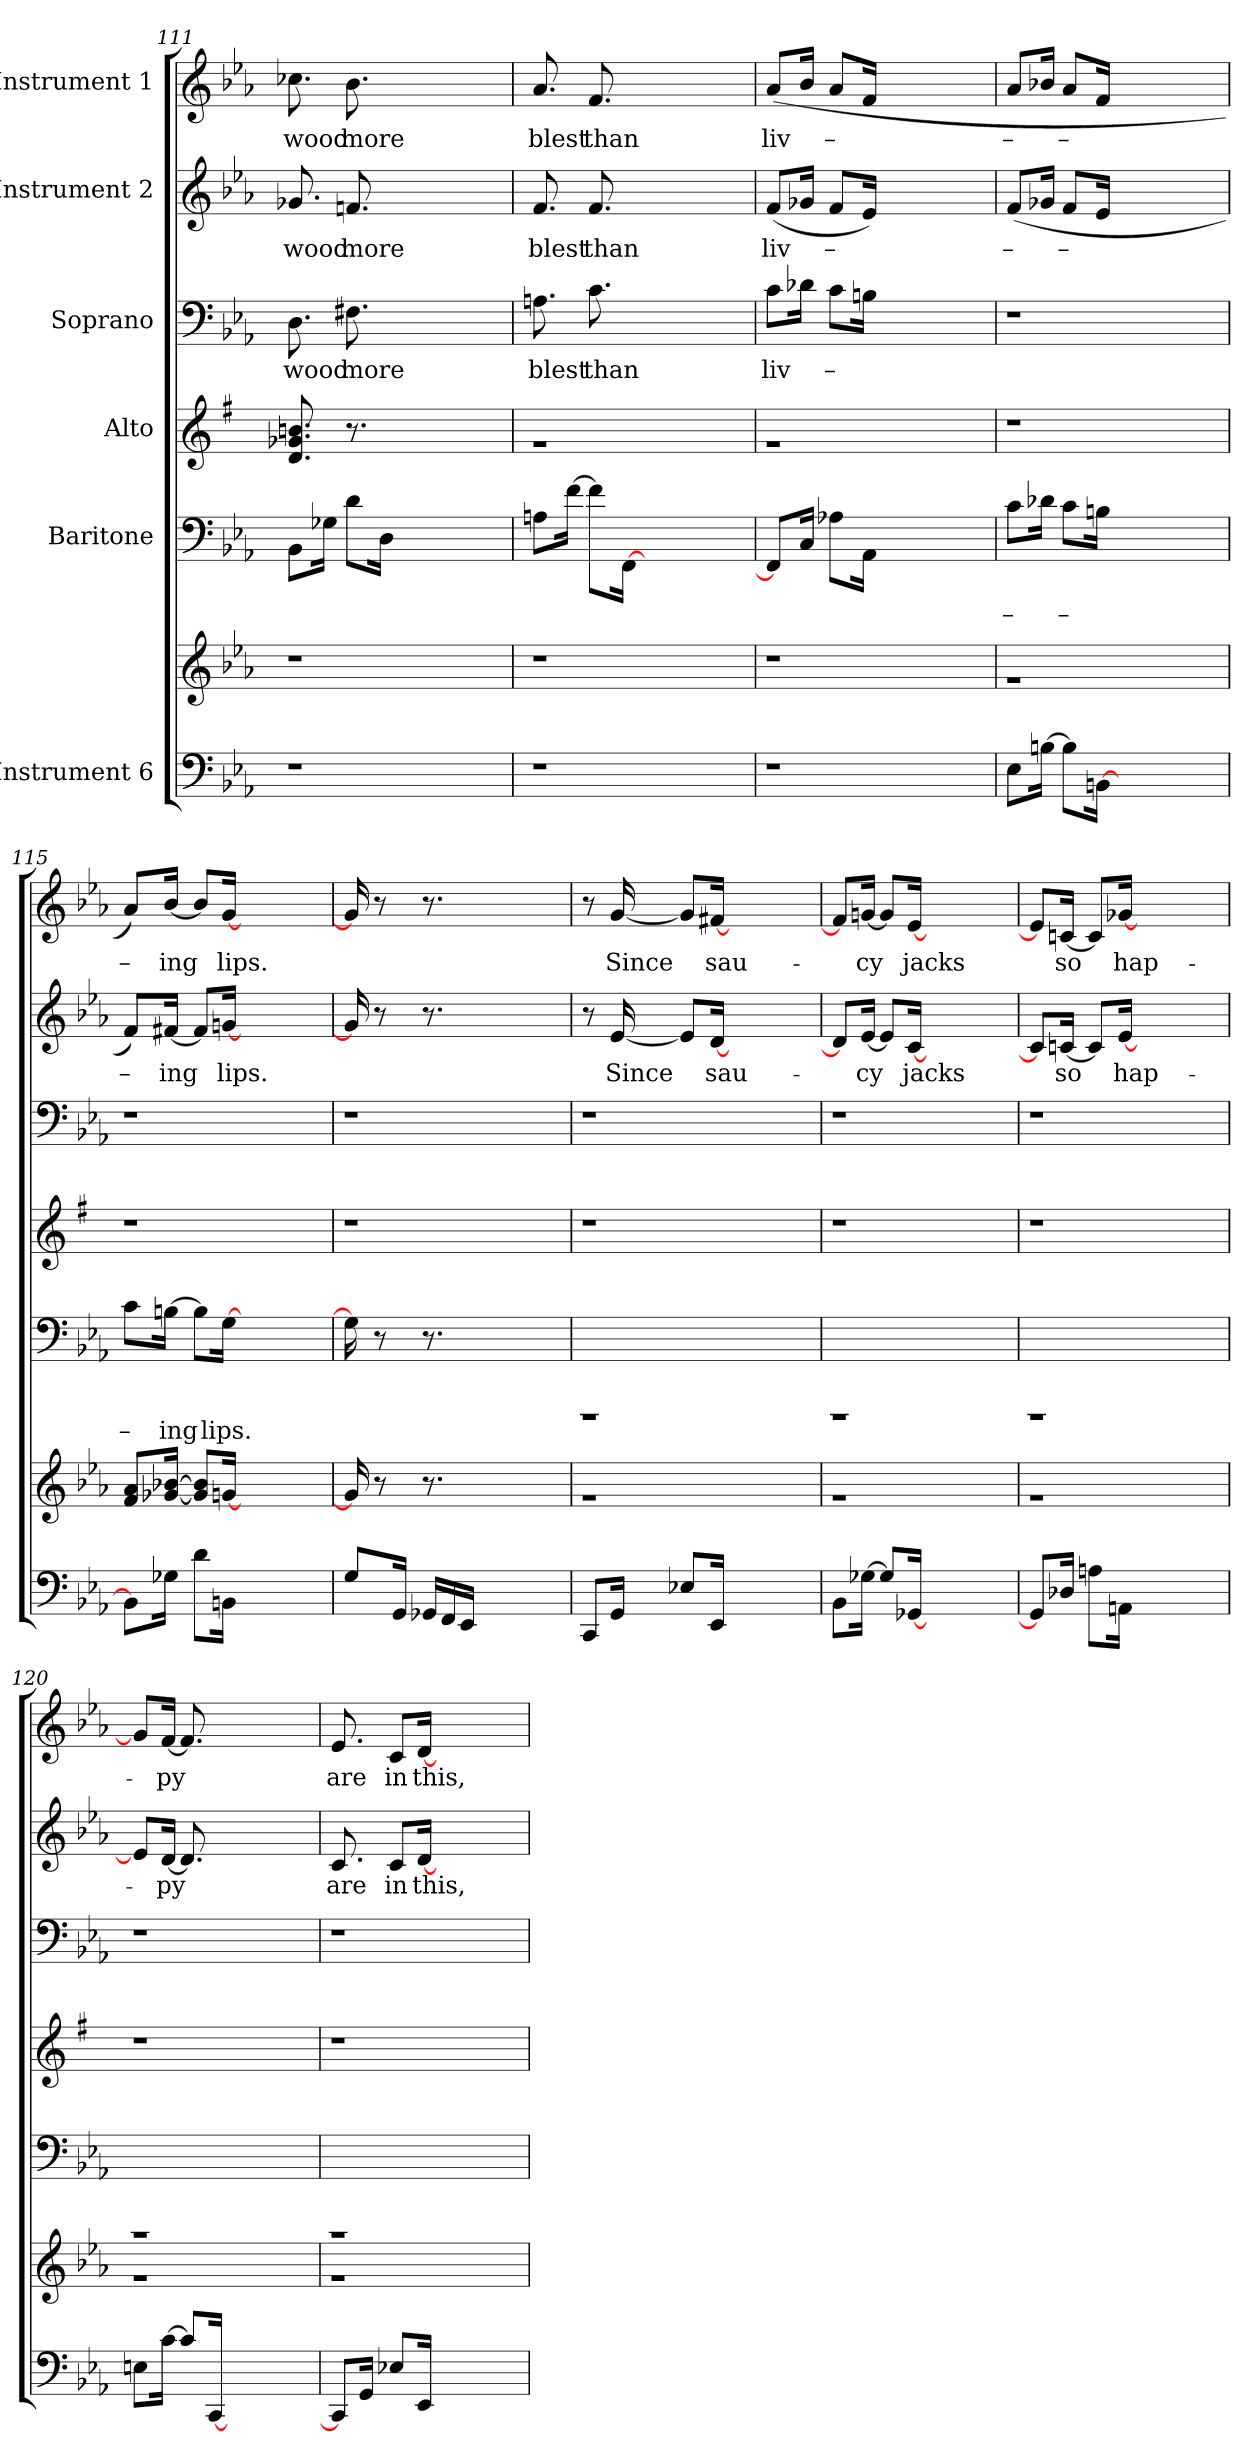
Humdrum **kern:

**kern	**kern	**kern	**text	**kern	**kern	**text	**kern	**text	**kern	**text
*part6	*part6	*part5	*part5	*part4	*part3	*part3	*part2	*part2	*part1	*part1
*staff7	*staff6	*staff5	*staff5	*staff4	*staff3	*staff3	*staff2	*staff2	*staff1	*staff1
*I"Instrument 6	*	*I"Baritone	*	*I"Alto	*I"Soprano	*	*I"Instrument 2	*	*I"Instrument 1	*
*clefF4	*clefG2	*clefF4	*	*clefG2	*clefF4	*	*clefG2	*	*clefG2	*
*ITrd2c3	*ITrd2c3	*ITrd2c3	*	*ITrd2c3	*	*	*	*	*	*
*k[]	*k[]	*k[]	*	*k[f#c#g#d#]	*k[b-e-a-]	*	*k[b-e-a-]	*	*k[b-e-a-]	*
*C:	*C:	*C:	*	*E:	*E-:	*	*E-:	*	*E-:	*
=111	=111	=111	=111	=111	=111	=111	=111	=111	=111	=111
!	!	!	!	!	!	!LO:LY:b:cj	!	!LO:LY:b:cj	!	!LO:LY:b:cj
1r	1r	8GG\L	.	8.g#X/ 8.e-/ 8.B/	8.D\	wood	8.g-X/	wood	8.cc-X\	wood
.	.	16E-X\J	.	.	.	.	.	.	.	.
!	!	!	!	!	!	!LO:LY:b:cj	!	!LO:LY:b:cj	!	!LO:LY:b:cj
.	.	8B\L	.	8.r	8.F#X\	more	8.fn/	more	8.b-\	more
.	.	16BB\J	.	.	.	.	.	.	.	.
.	.	2ryy	.	2ryy	2ryy	.	2ryy	.	2ryy	.
.	.	8ryy	.	8ryy	8ryy	.	8ryy	.	8ryy	.
=112	=112	=112	=112	=112	=112	=112	=112	=112	=112	=112
!	!	!	!	!LO:N:vis=1	!	!LO:LY:b:cj	!	!LO:LY:b:cj	!	!LO:LY:b:cj
1r	1r	8F#X\L	.	1ra	8.An\	blest	8.f/	blest	8.a-/	blest
.	.	[>16d\J	.	.	.	.	.	.	.	.
!	!	!	!	!	!	!LO:LY:b:cj	!	!LO:LY:b:cj	!	!LO:LY:b:cj
.	.	8d\L]	.	.	8.c\	than	8.f/	than	8.f/	than
.	.	[<16DD\J	.	.	.	.	.	.	.	.
.	.	2ryy	.	.	2ryy	.	2ryy	.	2ryy	.
.	.	8ryy	.	.	8ryy	.	8ryy	.	8ryy	.
=113	=113	=113	=113	=113	=113	=113	=113	=113	=113	=113
!	!	!	!	!LO:N:vis=1	!	!LO:LY:b:cj	!	!LO:LY:b:cj	!	!LO:LY:b:cj
1r	1r	8DD/L]	.	1ra	8c\L	liv	(>8f/L	liv	(<8a-/L	liv
.	.	16AA/J	.	.	16d-X\J	.	16g-X/J	.	16b-/J	.
!	!	!	!	!	!	!LO:LY:b:cj	!	!LO:LY:b:cj	!	!LO:LY:b:cj
.	.	8Fn\L	.	.	8c\L	–	8f/L	–	8a-/L	–
.	.	16FF\J	.	.	16Bn\J	.	16e-/J)	.	16f/J	.
.	.	2ryy	.	.	2ryy	.	2ryy	.	2ryy	.
.	.	8ryy	.	.	8ryy	.	8ryy	.	8ryy	.
!!LO:LB:g=z
=114	=114	=114	=114	=114	=114	=114	=114	=114	=114	=114
!	!LO:N:vis=1	!	!LO:LY:b:cj	!	!	!	!	!LO:LY:b:cj	!	!LO:LY:b:cj
8C\L	4.ra	8A\L	–	1r	1r	.	(>8f/L	–	8a-/L	–
[>16G#X\J	.	16B-X\J	.	.	.	.	16g-X/J	.	16b-X/J	.
!	!	!	!LO:LY:b:cj	!	!	!	!	!LO:LY:b:cj	!	!LO:LY:b:cj
8G#\L]	.	8A\L	–	.	.	.	8f/L	–	8a-/L	–
[<16GG#X\J	.	16G#X\J	.	.	.	.	16e-/J	.	16f/J	.
2ryy	2ryy	2ryy	.	.	.	.	2ryy	.	2ryy	.
8ryy	8ryy	8ryy	.	.	.	.	8ryy	.	8ryy	.
=115	=115	=115	=115	=115	=115	=115	=115	=115	=115	=115
!	!	!	!LO:LY:b:cj	!	!	!	!	!LO:LY:b:cj	!	!LO:LY:b:cj
8GG#\L]	8d/ 8f/L	8A\L	–	1r	1r	.	8f/L)	–	8a-/L)	–
!	!	!	!LO:LY:b	!	!	!	!	!LO:LY:b	!	!LO:LY:b
16E-X\J	[<16e-X/ [>16gn/J	[>16G#X\J	ing	.	.	.	[<16f#X/J	ing	[<16b-/J	ing
8B\L	8e-/] 8g/]L	8G#\L]	.	.	.	.	8f#/L]	.	8b-/L]	.
!	!	!	!LO:LY:b	!	!	!	!	!LO:LY:b	!	!LO:LY:b
16GG#X\J	[>16en/J	[<16E\J	lips.	.	.	.	[>16gn/J	lips.	[>16g/J	lips.
2ryy	2ryy	2ryy	.	.	.	.	2ryy	.	2ryy	.
8ryy	8ryy	8ryy	.	.	.	.	8ryy	.	8ryy	.
=116	=116	=116	=116	=116	=116	=116	=116	=116	=116	=116
8E/L	16e/]	16E\]	.	1r	1r	.	16g/]	.	16g/]	.
.	8r	8r	.	.	.	.	8r	.	8r	.
16EE/J	.	.	.	.	.	.	.	.	.	.
16EE-X/L	8.r	8.r	.	.	.	.	8.r	.	8.r	.
16DD/	.	.	.	.	.	.	.	.	.	.
16CC/J	.	.	.	.	.	.	.	.	.	.
2ryy	2ryy	2ryy	.	.	.	.	2ryy	.	2ryy	.
8ryy	8ryy	8ryy	.	.	.	.	8ryy	.	8ryy	.
=117	=117	=117	=117	=117	=117	=117	=117	=117	=117	=117
!	!LO:N:vis=1	!LO:N:vis=1	!	!	!	!	!	!	!	!
8AAA/L	4.ra	1rEEE	.	1r	1r	.	8r	.	8r	.
!	!	!	!	!	!	!	!	!LO:LY:b	!	!LO:LY:b
16EE/J	.	.	.	.	.	.	[<16e-/	Since	[<16g/	Since
8Cn/L	.	.	.	.	.	.	8e-/L]	.	8g/L]	.
!	!	!	!	!	!	!	!	!LO:LY:b	!	!LO:LY:b
16CC/J	.	.	.	.	.	.	[>16d/J	sau-	[>16f#X/J	sau-
2ryy	2ryy	.	.	.	.	.	2ryy	.	2ryy	.
8ryy	8ryy	.	.	.	.	.	8ryy	.	8ryy	.
=118	=118	=118	=118	=118	=118	=118	=118	=118	=118	=118
!	!LO:N:vis=1	!LO:N:vis=1	!	!	!	!	!	!	!	!
8GG\L	4.ra	1rEEE	.	1r	1r	.	8d/L]	.	8f#/L]	.
!	!	!	!	!	!	!	!	!LO:LY:b	!	!LO:LY:b
[>16E-X\J	.	.	.	.	.	.	[<16e-/J	-cy	[<16gn/J	-cy
8E-/L]	.	.	.	.	.	.	8e-/L]	.	8g/L]	.
!	!	!	!	!	!	!	!	!LO:LY:b	!	!LO:LY:b
[>16EE-X/J	.	.	.	.	.	.	[>16c/J	jacks	[>16e-/J	jacks
2ryy	2ryy	.	.	.	.	.	2ryy	.	2ryy	.
8ryy	8ryy	.	.	.	.	.	8ryy	.	8ryy	.
=119	=119	=119	=119	=119	=119	=119	=119	=119	=119	=119
!	!LO:N:vis=1	!LO:N:vis=1	!	!	!	!	!	!	!	!
8EE-/L]	4.ra	1rEEE	.	1r	1r	.	8c/L]	.	8e-/L]	.
!	!	!	!	!	!	!	!	!LO:LY:b	!	!LO:LY:b:cj
16BB-X/J	.	.	.	.	.	.	[<16cn/J	so	[<16cn/J	so
8F#X\L	.	.	.	.	.	.	8c/L]	.	8c/L]	.
!	!	!	!	!	!	!	!	!LO:LY:b	!	!LO:LY:b
16FF#X\J	.	.	.	.	.	.	[>16e-/J	hap-	[>16g-X/J	hap-
2ryy	2ryy	.	.	.	.	.	2ryy	.	2ryy	.
8ryy	8ryy	.	.	.	.	.	8ryy	.	8ryy	.
=120	=120	=120	=120	=120	=120	=120	=120	=120	=120	=120
!	!LO:N:vis=1	!LO:N:vis=1	!	!	!	!	!	!	!	!
8C#X\L	4.ra	1rEEE	.	1r	1r	.	8e-/L]	.	8g-/L]	.
!	!	!	!	!	!	!	!	!LO:LY:b	!	!LO:LY:b
[>16A\J	.	.	.	.	.	.	[<16d/J	-py	[<16f/J	-py
8A/L]	.	.	.	.	.	.	8.d/]	.	8.f/]	.
[>16AAA/J	.	.	.	.	.	.	.	.	.	.
2ryy	2ryy	.	.	.	.	.	2ryy	.	2ryy	.
8ryy	8ryy	.	.	.	.	.	8ryy	.	8ryy	.
!!LO:PB:g=z
=121	=121	=121	=121	=121	=121	=121	=121	=121	=121	=121
!	!LO:N:vis=1	!LO:N:vis=1	!	!	!	!	!	!LO:LY:b:cj	!	!LO:LY:b:cj
8AAA/L]	4.ra	1rEEE	.	1r	1r	.	8.c/	are	8.e-/	are
16EE/J	.	.	.	.	.	.	.	.	.	.
!	!	!	!	!	!	!	!	!LO:LY:b:cj	!	!LO:LY:b:cj
8Cn/L	.	.	.	.	.	.	8c/L	in	8c/L	in
!	!	!	!	!	!	!	!	!LO:LY:b	!	!LO:LY:b
16CC/J	.	.	.	.	.	.	[>16d/J	this,	[>16d/J	this,
2ryy	2ryy	.	.	.	.	.	2ryy	.	2ryy	.
8ryy	8ryy	.	.	.	.	.	8ryy	.	8ryy	.
=	=	=	=	=	=	=	=	=	=	=
*-	*-	*-	*-	*-	*-	*-	*-	*-	*-	*-
